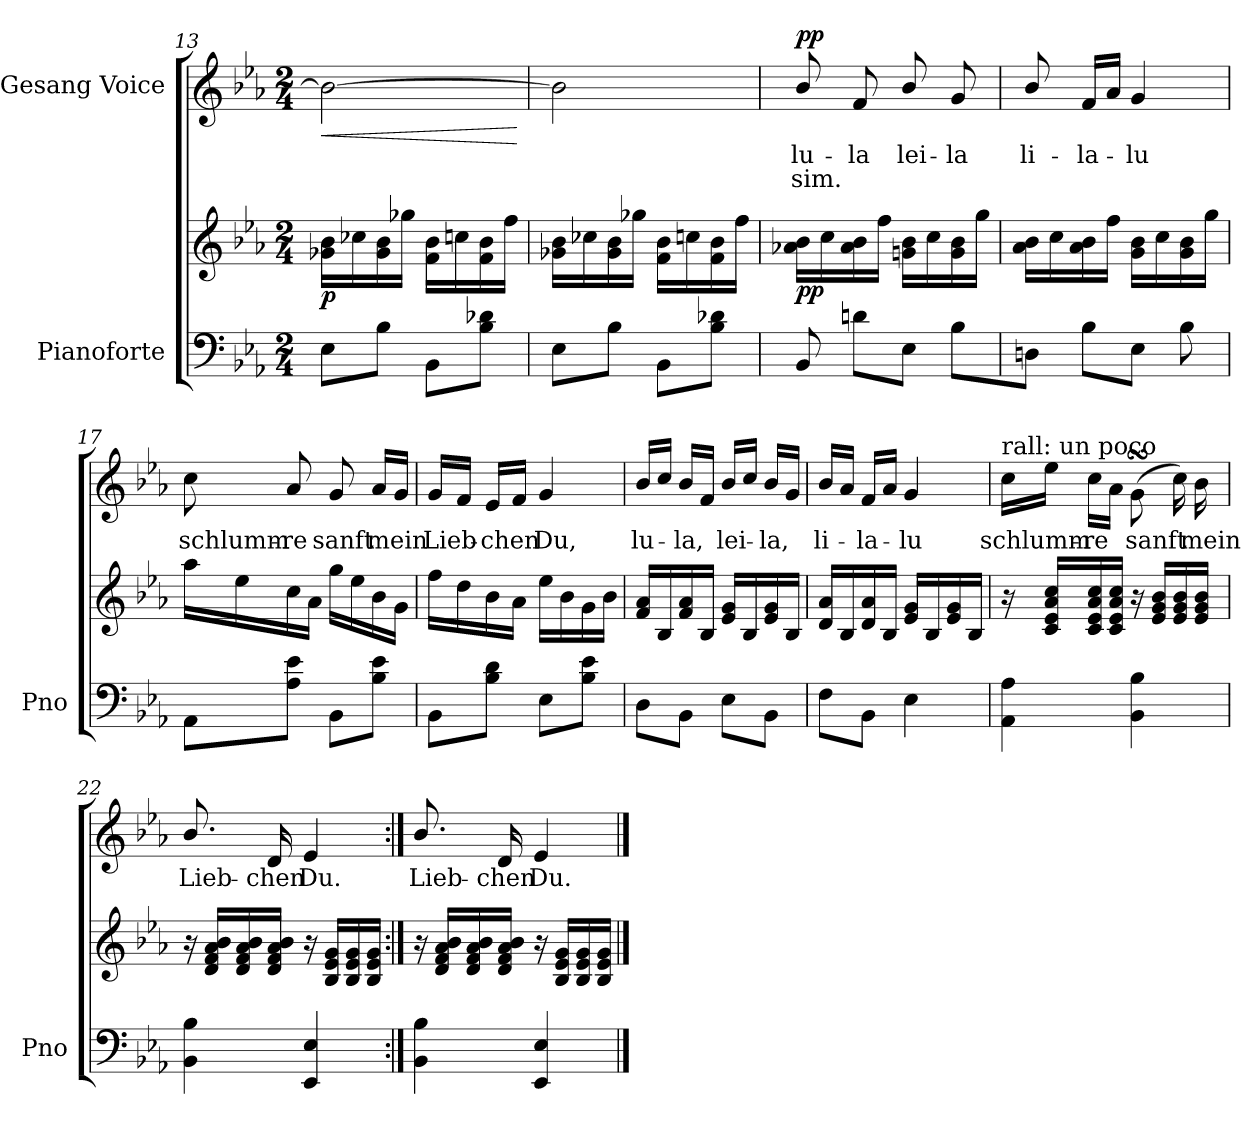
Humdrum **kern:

**kern	**kern	**dynam	**kern	**text	**text	**dynam
*part2	*part2	*part2	*part1	*part1	*part1	*part1
*staff3	*staff2	*staff2/3	*staff1	*staff1	*staff1	*staff1
*I"Pianoforte	*	*	*I"Gesang Voice	*	*	*
*I'Pno	*	*	*	*	*	*
*clefF4	*clefG2	*	*clefG2	*	*	*
*k[b-e-a-]	*k[b-e-a-]	*	*k[b-e-a-]	*	*	*
*M2/4	*M2/4	*	*M2/4	*	*	*
=13	=13	=13	=13	=13	=13	=13
!	!	!LO:DY:b	!	!	!	!LO:HP:b
8E-\L	16g-X\ 16b-\LL	p	2b-\_	.	.	<
.	16cc-X\	.	.	.	.	.
8B-\J	16g-\ 16b-\	.	.	.	.	.
.	16gg-X\JJ	.	.	.	.	.
8BB-\L	16f\ 16b-\LL	.	.	.	.	.
.	16ccn\	.	.	.	.	.
8B-\ 8d-X\J	16f\ 16b-\	.	.	.	.	.
.	16ff\JJ	.	.	.	.	.
.	.	.	.	.	.	[
=14	=14	=14	=14	=14	=14	=14
*	*	*	*^	*	*	*
8E-\L	16g-X\ 16b-\LL	.	2b-\]	8ryy	.	.	.
.	16cc-X\	.	.	.	.	.	.
8B-\J	16g-\ 16b-\	.	.	8ryy	.	.	.
.	16gg-X\JJ	.	.	.	.	.	.
8BB-\L	16f\ 16b-\LL	.	.	4ryy	.	.	.
.	16ccn\	.	.	.	.	.	.
8B-\ 8d-X\J	16f\ 16b-\	.	.	.	.	.	.
.	16ff\JJ	.	.	.	.	.	.
*	*	*	*v	*v	*	*	*
=15	=15	=15	=15	=15	=15	=15
!	!	!LO:DY:b	!	!	!	!LO:DY:a
8BB-/	16a-X\ 16b-\LL	pp	8b-/	lu-	sim.	pp
.	16cc\	.	.	.	.	.
8dn\L	16a-\ 16b-\	.	8f/	-la	.	.
.	16ff\JJ	.	.	.	.	.
8E-\J	16gn\ 16b-\LL	.	8b-/	lei-	.	.
.	16cc\	.	.	.	.	.
8B-\L	16g\ 16b-\	.	8g/	-la	.	.
.	16gg\JJ	.	.	.	.	.
=16	=16	=16	=16	=16	=16	=16
8Dn\J	16a-\ 16b-\LL	.	8b-/	li-	.	.
.	16cc\	.	.	.	.	.
8B-\L	16a-\ 16b-\	.	16f/LL	-la-	.	.
.	16ff\JJ	.	16a-/JJ	.	.	.
8E-\J	16g\ 16b-\LL	.	4g/	-lu	.	.
.	16cc\	.	.	.	.	.
8B-\	16g\ 16b-\	.	.	.	.	.
.	16gg\JJ	.	.	.	.	.
=17	=17	=17	=17	=17	=17	=17
8AA-\L	16aa-\LL	.	8cc\	schlumm-	.	.
.	16ee-\	.	.	.	.	.
8A-\ 8e-\J	16cc\	.	8a-/	-re	.	.
.	16a-\JJ	.	.	.	.	.
8BB-\L	16gg\LL	.	8g/	sanft	.	.
.	16ee-\	.	.	.	.	.
8B-\ 8e-\J	16b-\	.	16a-/LL	mein	.	.
.	16g\JJ	.	16g/JJ	.	.	.
=18	=18	=18	=18	=18	=18	=18
8BB-\L	16ff\LL	.	16g/LL	Lieb-	.	.
.	16dd\	.	16f/JJ	.	.	.
8B-\ 8d\J	16b-\	.	16e-/LL	-chen	.	.
.	16a-\JJ	.	16f/JJ	.	.	.
8E-\L	16ee-\LL	.	4g/	Du,	.	.
.	16b-\	.	.	.	.	.
8B-\ 8e-\J	16g\	.	.	.	.	.
.	16b-\JJ	.	.	.	.	.
=19	=19	=19	=19	=19	=19	=19
8D\L	16f/ 16a-/LL	.	16b-/LL	lu-	.	.
.	16B-/	.	16cc/JJ	.	.	.
8BB-\J	16f/ 16a-/	.	16b-/LL	-la,	.	.
.	16B-/JJ	.	16f/JJ	.	.	.
8E-\L	16e-/ 16g/LL	.	16b-/LL	lei-	.	.
.	16B-/	.	16cc/JJ	.	.	.
8BB-\J	16e-/ 16g/	.	16b-/LL	-la,	.	.
.	16B-/JJ	.	16g/JJ	.	.	.
=20	=20	=20	=20	=20	=20	=20
8F\L	16d/ 16a-/LL	.	16b-/LL	li-	.	.
.	16B-/	.	16a-/JJ	.	.	.
8BB-\J	16d/ 16a-/	.	16f/LL	-la-	.	.
.	16B-/JJ	.	16a-/JJ	.	.	.
4E-\	16e-/ 16g/LL	.	4g/	-lu	.	.
.	16B-/	.	.	.	.	.
.	16e-/ 16g/	.	.	.	.	.
.	16B-/JJ	.	.	.	.	.
=21	=21	=21	=21	=21	=21	=21
!	!	!	!LO:TX:a:t=rall&colon; un poco	!	!	!
4AA-\ 4A-\	16r	.	16cc\LL	schlumm-	.	.
.	16c/ 16e-/ 16a-/ 16cc/LL	.	16ee-\JJ	.	.	.
.	16c/ 16e-/ 16a-/ 16cc/	.	16cc\LL	-re	.	.
.	16c/ 16e-/ 16a-/ 16cc/JJ	.	16a-\JJ	.	.	.
4BB-\ 4B-\	16r	.	(<8gsSsS\	sanft	.	.
.	16e-/ 16g/ 16b-/LL	.	.	.	.	.
.	16e-/ 16g/ 16b-/	.	16cc\)	.	.	.
.	16e-/ 16g/ 16b-/JJ	.	16b-\	mein	.	.
=22	=22	=22	=22	=22	=22	=22
4BB-\ 4B-\	16r	.	8.b-/	Lieb-	.	.
.	16d/ 16f/ 16a-/ 16b-/LL	.	.	.	.	.
.	16d/ 16f/ 16a-/ 16b-/	.	.	.	.	.
.	16d/ 16f/ 16a-/ 16b-/JJ	.	16d/	-chen	.	.
4EE-/ 4E-/	16r	.	4e-/	Du.	.	.
.	16B-/ 16e-/ 16g/LL	.	.	.	.	.
.	16B-/ 16e-/ 16g/	.	.	.	.	.
.	16B-/ 16e-/ 16g/JJ	.	.	.	.	.
=23:|!	=23:|!	=23:|!	=23:|!	=23:|!	=23:|!	=23:|!
4BB-\ 4B-\	16r	.	8.b-/	Lieb-	.	.
.	16d/ 16f/ 16a-/ 16b-/LL	.	.	.	.	.
.	16d/ 16f/ 16a-/ 16b-/	.	.	.	.	.
.	16d/ 16f/ 16a-/ 16b-/JJ	.	16d/	-chen	.	.
4EE-/ 4E-/	16r	.	4e-/	Du.	.	.
.	16B-/ 16e-/ 16g/LL	.	.	.	.	.
.	16B-/ 16e-/ 16g/	.	.	.	.	.
.	16B-/ 16e-/ 16g/JJ	.	.	.	.	.
==	==	==	==	==	==	==
*-	*-	*-	*-	*-	*-	*-
